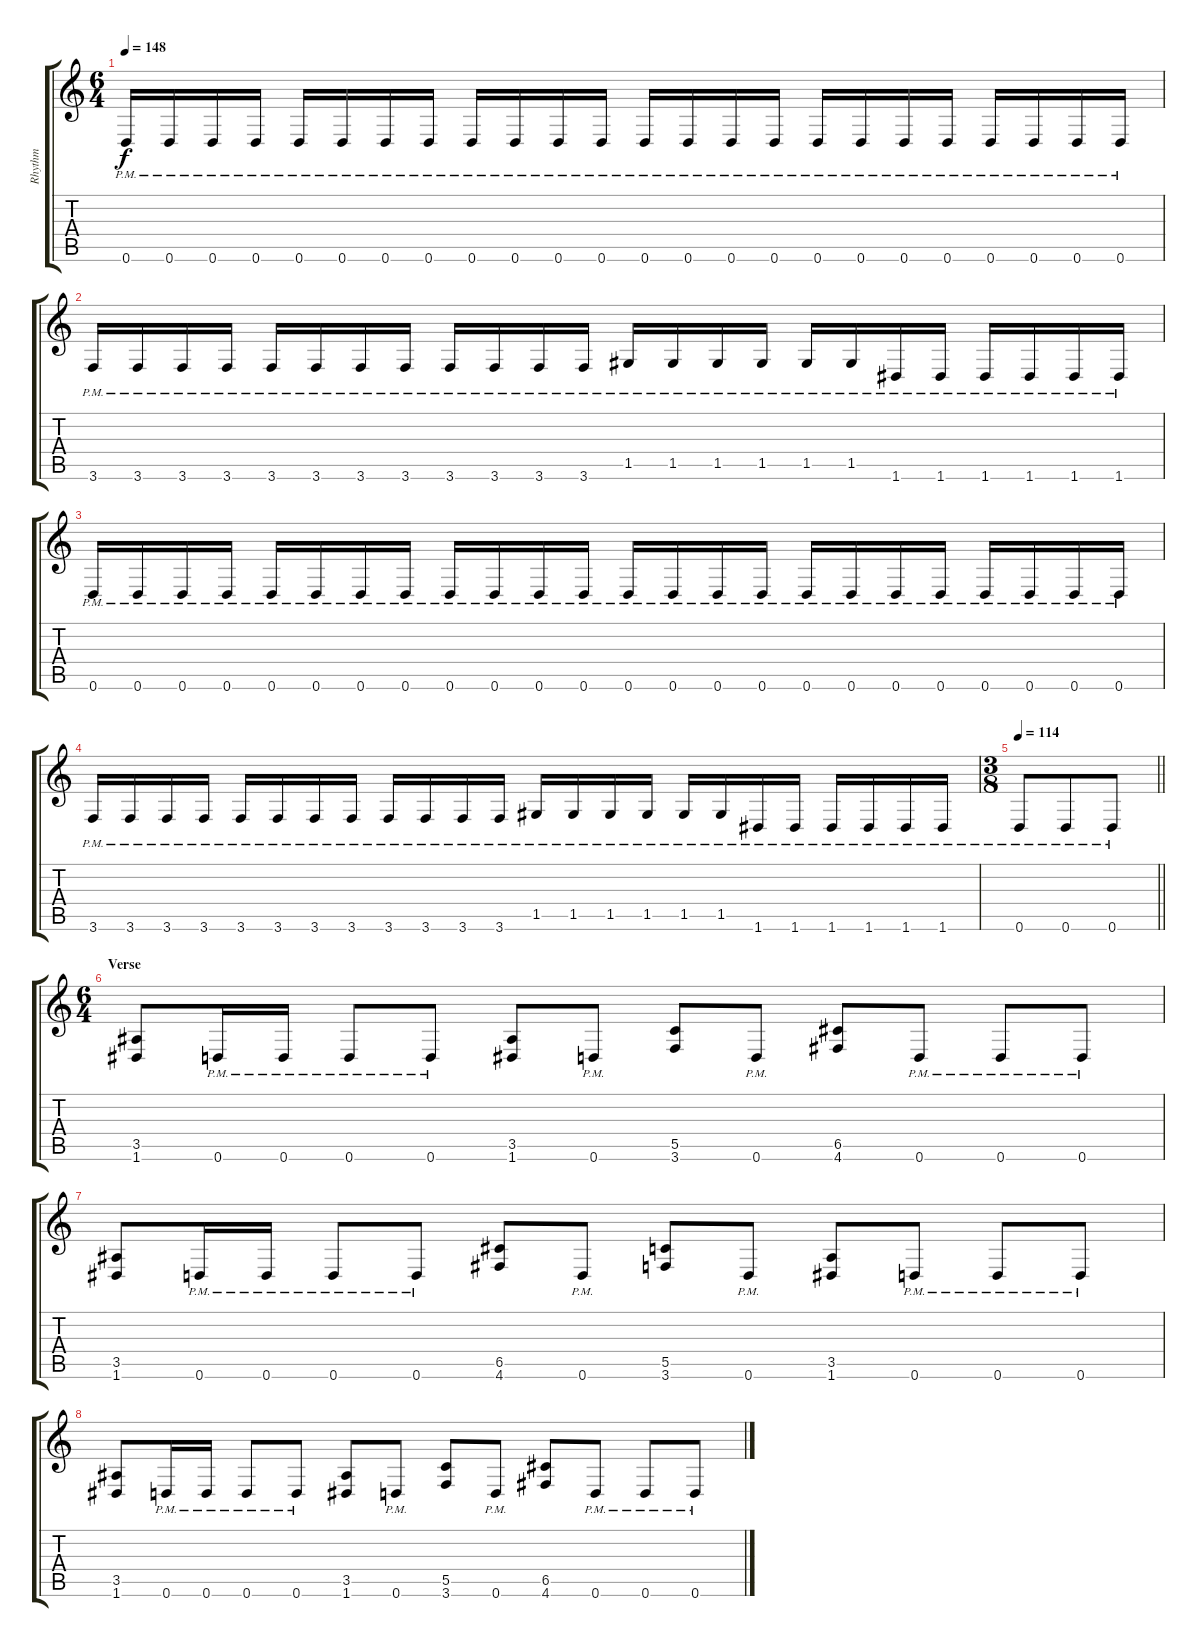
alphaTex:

\track ("Rhythm" "Rhythm") {instrument overdrivenguitar}
\staff {score tabs}
\tuning (D4 A3 F3 C3 G2 D2) {hide}
\ts (6 4)
\tempo 148
\clef g2
\ks c
0.6{pm}.16{dy f} 0.6{pm}.16 0.6{pm}.16 0.6{pm}.16 0.6{pm}.16 0.6{pm}.16 0.6{pm}.16 0.6{pm}.16 0.6{pm}.16 0.6{pm}.16 0.6{pm}.16 0.6{pm}.16 0.6{pm}.16 0.6{pm}.16 0.6{pm}.16 0.6{pm}.16 0.6{pm}.16 0.6{pm}.16 0.6{pm}.16 0.6{pm}.16 0.6{pm}.16 0.6{pm}.16 0.6{pm}.16 0.6{pm}.16 |
3.6{pm}.16 3.6{pm}.16 3.6{pm}.16 3.6{pm}.16 3.6{pm}.16 3.6{pm}.16 3.6{pm}.16 3.6{pm}.16 3.6{pm}.16 3.6{pm}.16 3.6{pm}.16 3.6{pm}.16 1.5{pm}.16 1.5{pm}.16 1.5{pm}.16 1.5{pm}.16 1.5{pm}.16 1.5{pm}.16 1.6{pm}.16 1.6{pm}.16 1.6{pm}.16 1.6{pm}.16 1.6{pm}.16 1.6{pm}.16 |
0.6{pm}.16 0.6{pm}.16 0.6{pm}.16 0.6{pm}.16 0.6{pm}.16 0.6{pm}.16 0.6{pm}.16 0.6{pm}.16 0.6{pm}.16 0.6{pm}.16 0.6{pm}.16 0.6{pm}.16 0.6{pm}.16 0.6{pm}.16 0.6{pm}.16 0.6{pm}.16 0.6{pm}.16 0.6{pm}.16 0.6{pm}.16 0.6{pm}.16 0.6{pm}.16 0.6{pm}.16 0.6{pm}.16 0.6{pm}.16 |
3.6{pm}.16 3.6{pm}.16 3.6{pm}.16 3.6{pm}.16 3.6{pm}.16 3.6{pm}.16 3.6{pm}.16 3.6{pm}.16 3.6{pm}.16 3.6{pm}.16 3.6{pm}.16 3.6{pm}.16 1.5{pm}.16 1.5{pm}.16 1.5{pm}.16 1.5{pm}.16 1.5{pm}.16 1.5{pm}.16 1.6{pm}.16 1.6{pm}.16 1.6{pm}.16 1.6{pm}.16 1.6{pm}.16 1.6{pm}.16 |
\ts (3 8)
\tempo 114
\barLineRight lightlight
0.6{pm}.8 0.6{pm}.8 0.6{pm}.8 |
\ts (6 4)
\section ("" "Verse")
(3.5 1.6).8 0.6{pm}.16 0.6{pm}.16 0.6{pm}.8 0.6{pm}.8 (3.5 1.6).8 0.6{pm}.8 (5.5 3.6).8 0.6{pm}.8 (6.5 4.6).8 0.6{pm}.8 0.6{pm}.8 0.6{pm}.8 |
(3.5 1.6).8 0.6{pm}.16 0.6{pm}.16 0.6{pm}.8 0.6{pm}.8 (6.5 4.6).8 0.6{pm}.8 (5.5 3.6).8 0.6{pm}.8 (3.5 1.6).8 0.6{pm}.8 0.6{pm}.8 0.6{pm}.8 |
(3.5 1.6).8 0.6{pm}.16 0.6{pm}.16 0.6{pm}.8 0.6{pm}.8 (3.5 1.6).8 0.6{pm}.8 (5.5 3.6).8 0.6{pm}.8 (6.5 4.6).8 0.6{pm}.8 0.6{pm}.8 0.6{pm}.8
